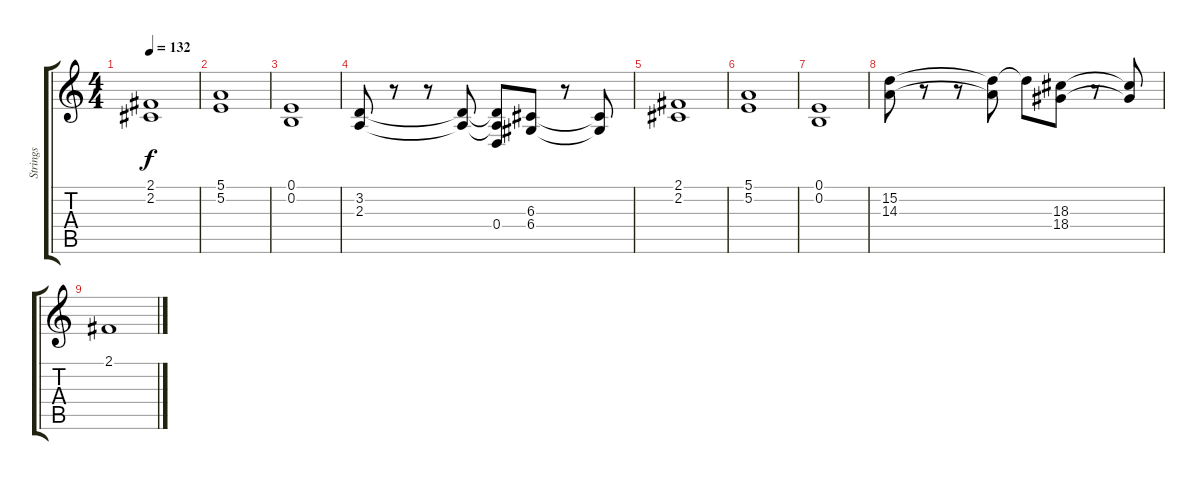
\track ("Strings" "Strings") {instrument stringensemble1}
\staff {score tabs}
\tuning (E4 B3 G3 D3 A2 D2) {hide}
\ts (4 4)
\tempo 132
\clef g2
\ks c
(2.1 2.2).1{dy f} |
(5.1 5.2).1 |
(0.1 0.2).1 |
(3.2 2.3).8 r.8 r.8 (3.2{t} 2.3{t}).8 (3.2{t} 2.3{t} 0.4).8 (6.3 6.4).8 r.8 (6.3{t} 6.4{t}).8 |
(2.1 2.2).1 |
(5.1 5.2).1 |
(0.1 0.2).1 |
(15.2 14.3).8 r.8 r.8 (15.2{t} 14.3{t}).8 15.2{t}.8 (18.3 18.4).8 r.8 (18.3{t} 18.4{t}).8 |
2.1.1
